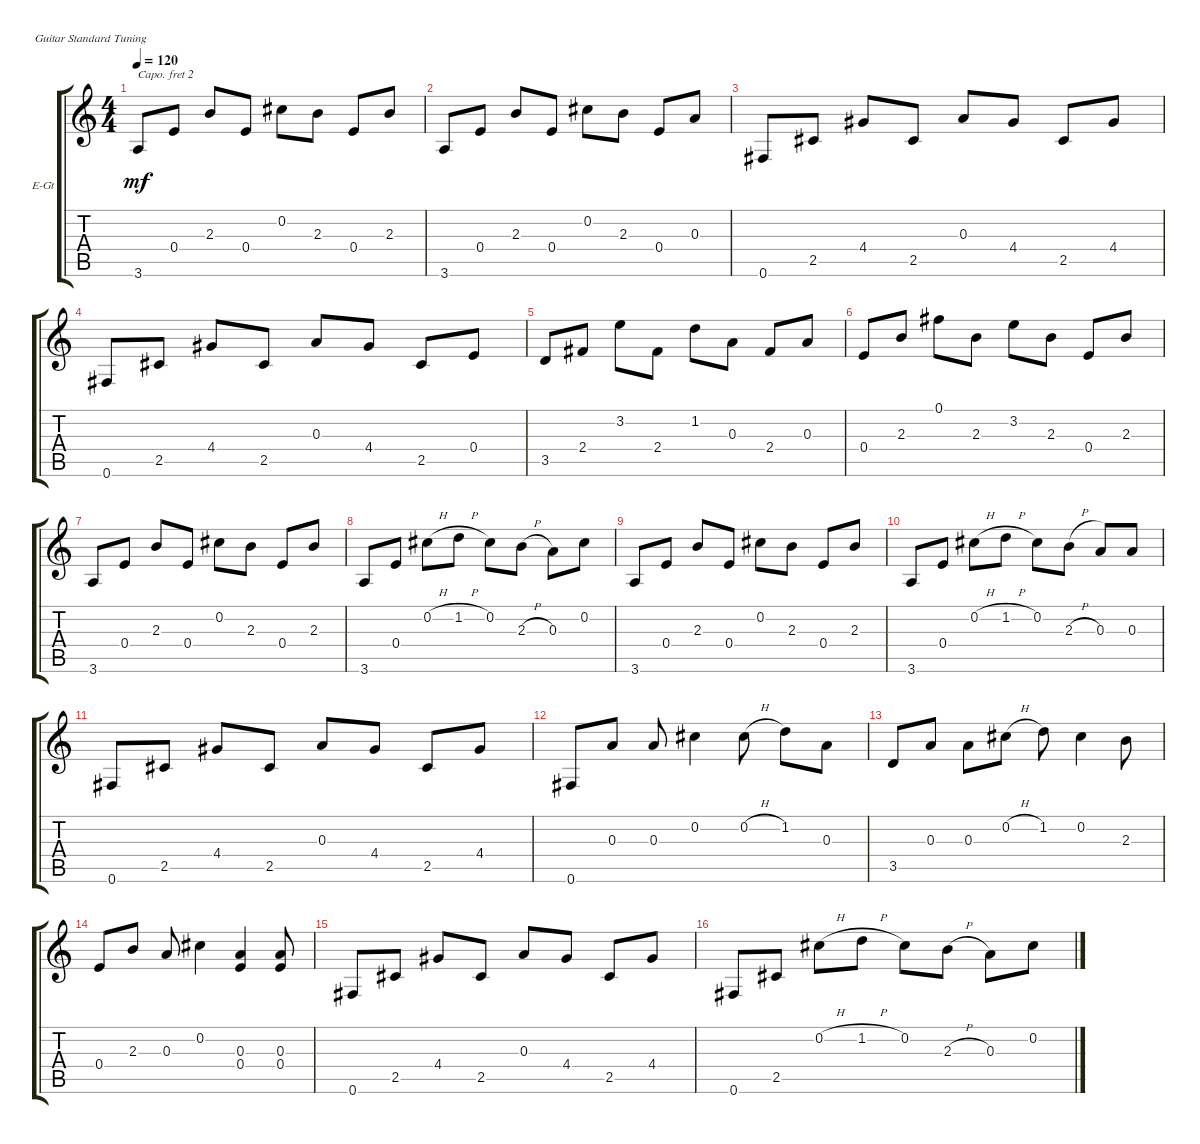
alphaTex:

\defaultSystemsLayout 4
\bracketExtendMode groupsimilarinstruments
\firstSystemTrackNameOrientation horizontal
\otherSystemsTrackNameOrientation horizontal
\track ("Electric Guitar" "E-Gt") {instrument electricguitarclean}
\staff {score tabs}
\capo 2
\tuning (E4 B3 G3 D3 A2 E2)
\ts (4 4)
\tempo 120
\clef g2
\ks c
3.6.8{dy mf instrument electricguitarclean} 0.4.8 2.3.8 0.4.8 0.2.8 2.3.8 0.4.8 2.3.8 |
3.6.8 0.4.8 2.3.8 0.4.8 0.2.8 2.3.8 0.4.8 0.3.8 |
0.6.8 2.5.8 4.4.8 2.5.8 0.3.8 4.4.8 2.5.8 4.4.8 |
0.6.8 2.5.8 4.4.8 2.5.8 0.3.8 4.4.8 2.5.8 0.4.8 |
3.5.8 2.4.8 3.2.8 2.4.8 1.2.8 0.3.8 2.4.8 0.3.8 |
0.4.8 2.3.8 0.1.8 2.3.8 3.2.8 2.3.8 0.4.8 2.3.8 |
3.6.8 0.4.8 2.3.8 0.4.8 0.2.8 2.3.8 0.4.8 2.3.8 |
3.6.8 0.4.8 0.2{h}.8 1.2{h}.8 0.2.8 2.3{h}.8 0.3.8 0.2.8 |
3.6.8 0.4.8 2.3.8 0.4.8 0.2.8 2.3.8 0.4.8 2.3.8 |
3.6.8 0.4.8 0.2{h}.8 1.2{h}.8 0.2.8 2.3{h}.8 0.3.8 0.3.8 |
0.6.8 2.5.8 4.4.8 2.5.8 0.3.8 4.4.8 2.5.8 4.4.8 |
0.6.8 0.3.8 0.3.8 0.2.4 0.2{h}.8 1.2.8 0.3.8 |
3.5.8 0.3.8 0.3.8 0.2{h}.8 1.2.8 0.2.4 2.3.8 |
0.4.8 2.3.8 0.3.8 0.2.4 (0.4 0.3).4 (0.3 0.4).8 |
0.6.8 2.5.8 4.4.8 2.5.8 0.3.8 4.4.8 2.5.8 4.4.8 |
0.6.8 2.5.8 0.2{h}.8 1.2{h}.8 0.2.8 2.3{h}.8 0.3.8 0.2.8
